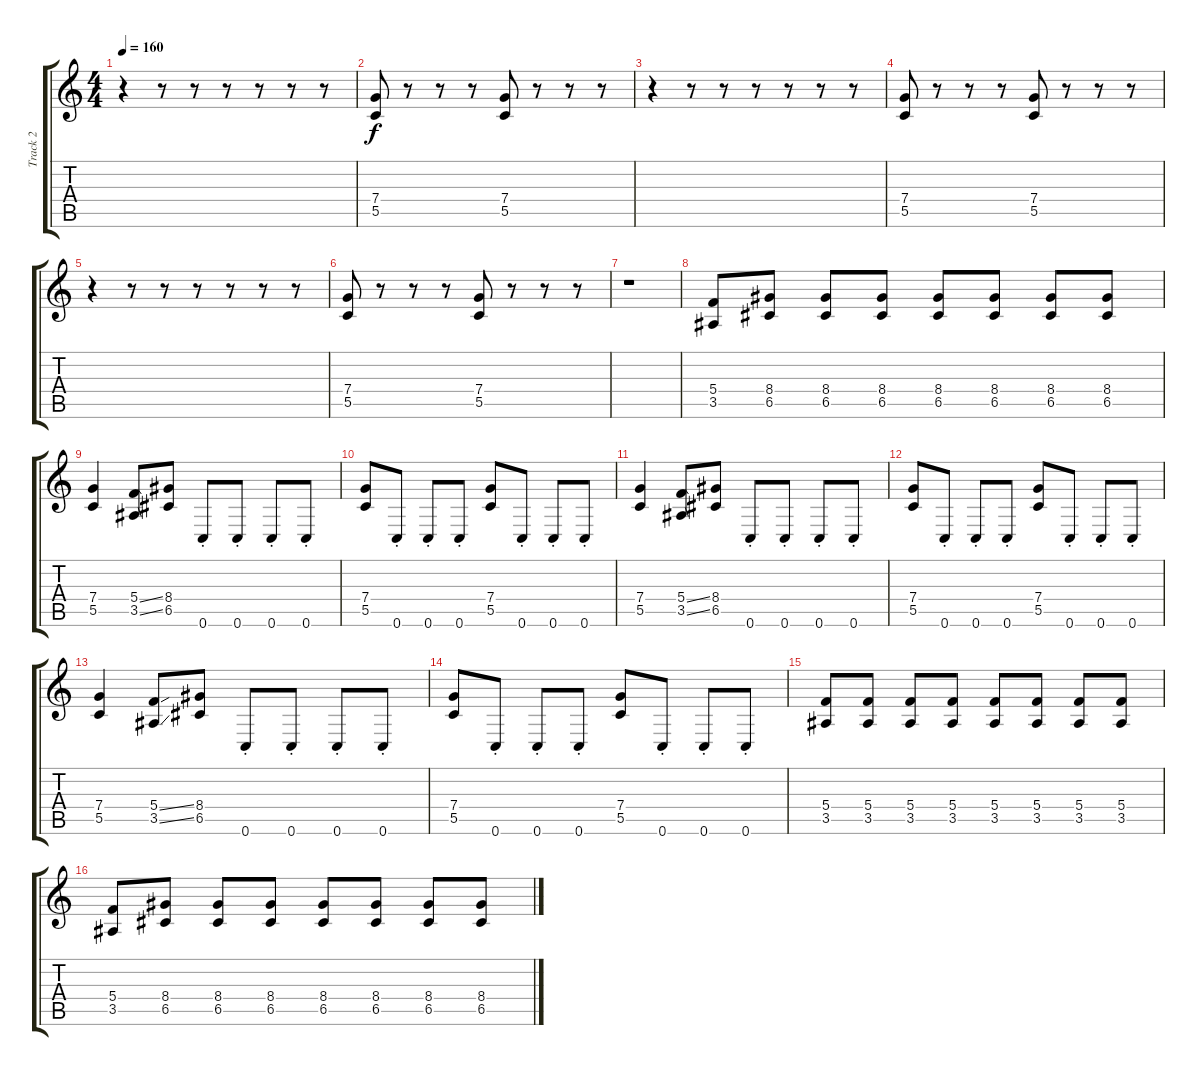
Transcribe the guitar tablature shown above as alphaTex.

\track ("Track 2" "Track 2") {instrument distortionguitar}
\staff {score tabs}
\tuning (D4 A3 F3 C3 G2 C2) {hide}
\ts (4 4)
\tempo 160
\clef g2
\ks c
r.4{dy f} r.8 r.8 r.8 r.8 r.8 r.8 |
(7.4 5.5).8 r.8 r.8 r.8 (7.4 5.5).8 r.8 r.8 r.8 |
r.4 r.8 r.8 r.8 r.8 r.8 r.8 |
(7.4 5.5).8 r.8 r.8 r.8 (7.4 5.5).8 r.8 r.8 r.8 |
r.4 r.8 r.8 r.8 r.8 r.8 r.8 |
(7.4 5.5).8 r.8 r.8 r.8 (7.4 5.5).8 r.8 r.8 r.8 |
r.1 |
(5.4 3.5).8 (8.4 6.5).8 (8.4 6.5).8 (8.4 6.5).8 (8.4 6.5).8 (8.4 6.5).8 (8.4 6.5).8 (8.4 6.5).8 |
(7.4 5.5).4 (5.4{ss} 3.5{ss}).8 (8.4 6.5).8 0.6{st}.8 0.6{st}.8 0.6{st}.8 0.6{st}.8 |
(7.4 5.5).8 0.6{st}.8 0.6{st}.8 0.6{st}.8 (7.4 5.5).8 0.6{st}.8 0.6{st}.8 0.6{st}.8 |
(7.4 5.5).4 (5.4{ss} 3.5{ss}).8 (8.4 6.5).8 0.6{st}.8 0.6{st}.8 0.6{st}.8 0.6{st}.8 |
(7.4 5.5).8 0.6{st}.8 0.6{st}.8 0.6{st}.8 (7.4 5.5).8 0.6{st}.8 0.6{st}.8 0.6{st}.8 |
(7.4 5.5).4 (5.4{ss} 3.5{ss}).8 (8.4 6.5).8 0.6{st}.8 0.6{st}.8 0.6{st}.8 0.6{st}.8 |
(7.4 5.5).8 0.6{st}.8 0.6{st}.8 0.6{st}.8 (7.4 5.5).8 0.6{st}.8 0.6{st}.8 0.6{st}.8 |
(5.4 3.5).8 (5.4 3.5).8 (5.4 3.5).8 (5.4 3.5).8 (5.4 3.5).8 (5.4 3.5).8 (5.4 3.5).8 (5.4 3.5).8 |
(5.4 3.5).8 (8.4 6.5).8 (8.4 6.5).8 (8.4 6.5).8 (8.4 6.5).8 (8.4 6.5).8 (8.4 6.5).8 (8.4 6.5).8
